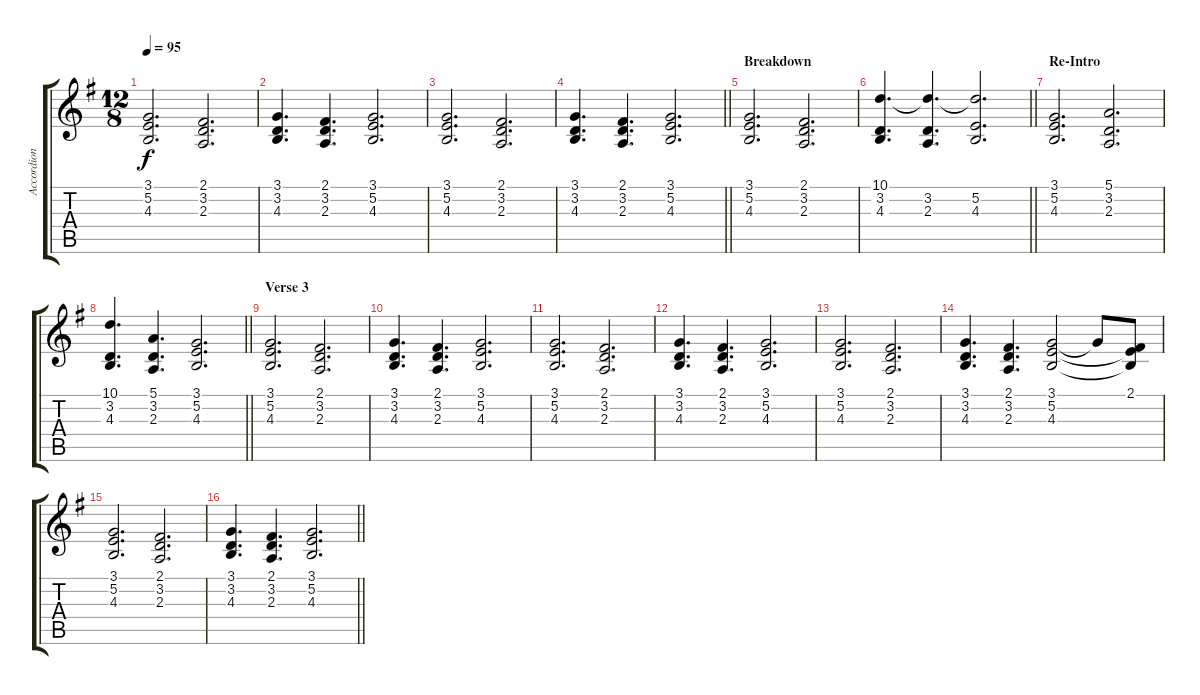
\track ("Accordion" "Accordion") {instrument accordion}
\staff {score tabs}
\tuning (E4 B3 G3 D3 A2 E2) {hide}
\ts (12 8)
\tempo 95
\clef g2
\ks eminor
(3.1 5.2 4.3).2{d dy f} (2.1 3.2 2.3).2{d} |
(3.1 3.2 4.3).4{d} (2.1 3.2 2.3).4{d} (3.1 5.2 4.3).2{d} |
(3.1 5.2 4.3).2{d} (2.1 3.2 2.3).2{d} |
\barLineRight lightlight
(3.1 3.2 4.3).4{d} (2.1 3.2 2.3).4{d} (3.1 5.2 4.3).2{d} |
\section ("" "Breakdown")
(3.1 5.2 4.3).2{d} (2.1 3.2 2.3).2{d} |
\barLineRight lightlight
(10.1 3.2 4.3).4{d} (10.1{t} 3.2 2.3).4{d} (10.1{t} 5.2 4.3).2{d} |
\section ("" "Re-Intro")
(3.1 5.2 4.3).2{d} (5.1 3.2 2.3).2{d} |
\barLineRight lightlight
(10.1 3.2 4.3).4{d} (5.1 3.2 2.3).4{d} (3.1 5.2 4.3).2{d} |
\section ("" "Verse 3")
(3.1 5.2 4.3).2{d} (2.1 3.2 2.3).2{d} |
(3.1 3.2 4.3).4{d} (2.1 3.2 2.3).4{d} (3.1 5.2 4.3).2{d} |
(3.1 5.2 4.3).2{d} (2.1 3.2 2.3).2{d} |
(3.1 3.2 4.3).4{d} (2.1 3.2 2.3).4{d} (3.1 5.2 4.3).2{d} |
(3.1 5.2 4.3).2{d} (2.1 3.2 2.3).2{d} |
(3.1 3.2 4.3).4{d} (2.1 3.2 2.3).4{d} (3.1 5.2 4.3).2 3.1{t}.8 (2.1 5.2{t} 4.3{t}).8 |
(3.1 5.2 4.3).2{d} (2.1 3.2 2.3).2{d} |
\barLineRight lightlight
(3.1 3.2 4.3).4{d} (2.1 3.2 2.3).4{d} (3.1 5.2 4.3).2{d}
